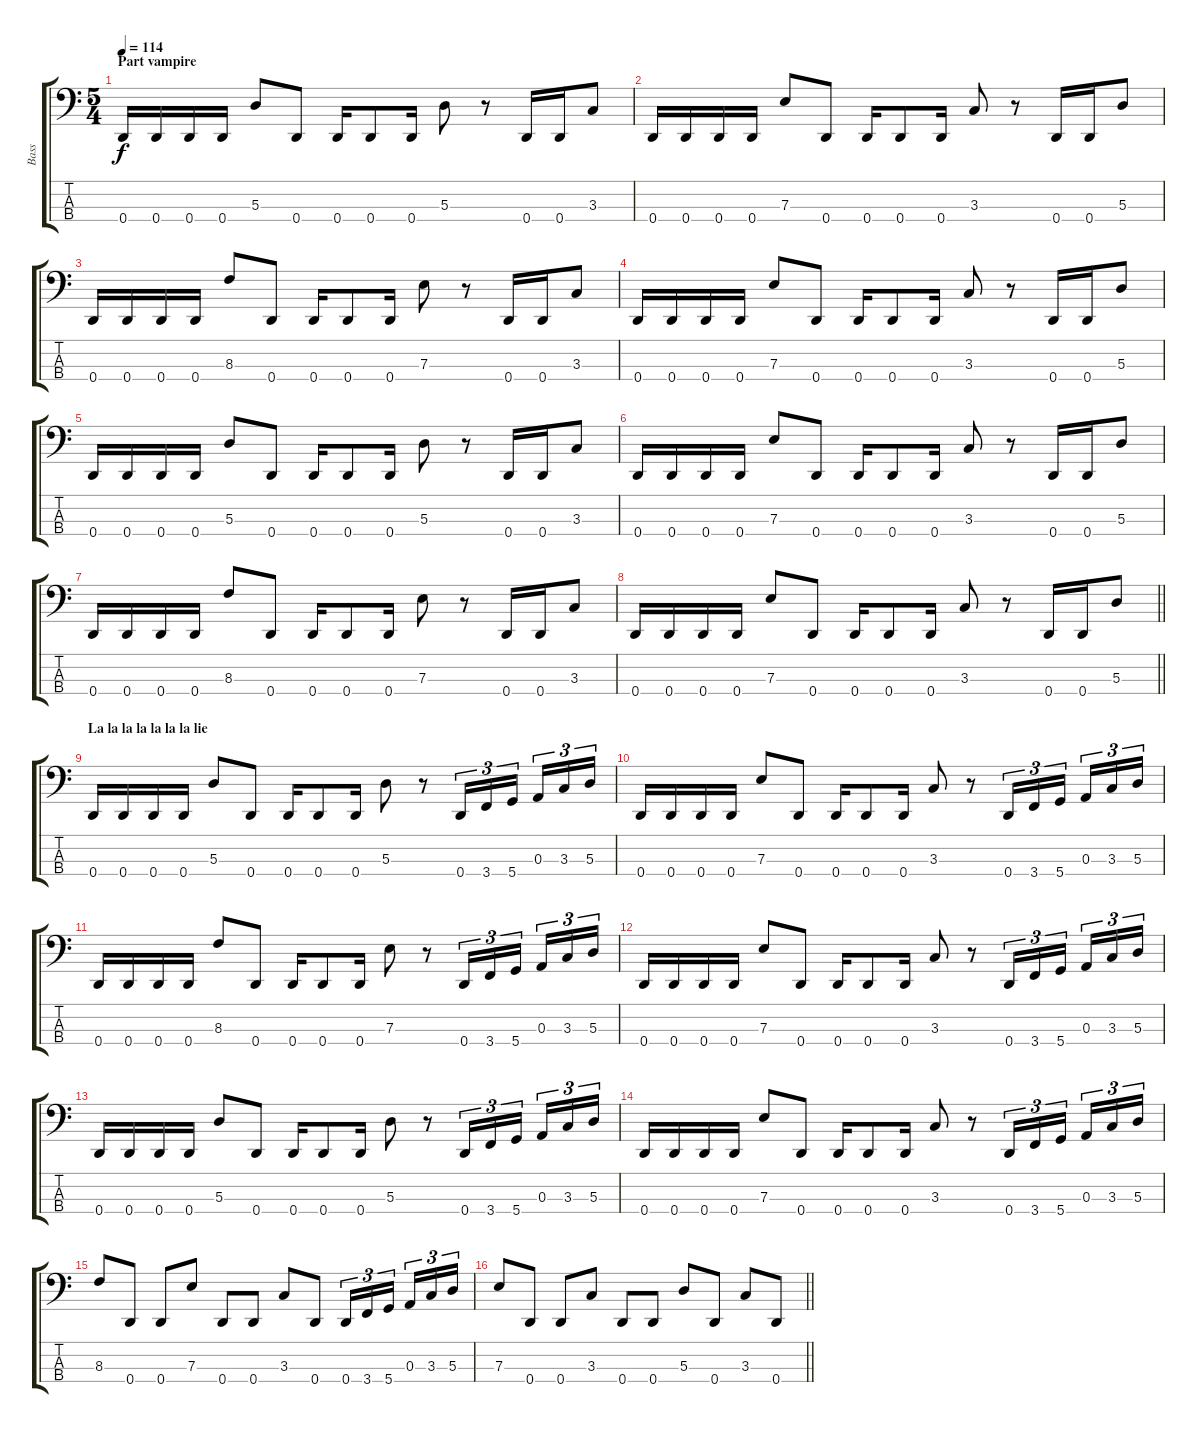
\track ("Bass" "Bass") {instrument electricbassfinger}
\staff {score tabs}
\tuning (G2 D2 A1 D1) {hide}
\ts (5 4)
\section ("" "Part vampire")
\tempo 114
\clef f4
\ks c
0.4.16{dy f instrument electricbassfinger} 0.4.16 0.4.16 0.4.16 5.3.8 0.4.8 0.4.16 0.4.8 0.4.16 5.3.8 r.8 0.4.16 0.4.16 3.3.8 |
0.4.16{instrument electricbassfinger} 0.4.16 0.4.16 0.4.16 7.3.8 0.4.8 0.4.16 0.4.8 0.4.16 3.3.8 r.8 0.4.16 0.4.16 5.3.8 |
0.4.16{instrument electricbassfinger} 0.4.16 0.4.16 0.4.16 8.3.8 0.4.8 0.4.16 0.4.8 0.4.16 7.3.8 r.8 0.4.16 0.4.16 3.3.8 |
0.4.16{instrument electricbassfinger} 0.4.16 0.4.16 0.4.16 7.3.8 0.4.8 0.4.16 0.4.8 0.4.16 3.3.8 r.8 0.4.16 0.4.16 5.3.8 |
0.4.16{instrument electricbassfinger} 0.4.16 0.4.16 0.4.16 5.3.8 0.4.8 0.4.16 0.4.8 0.4.16 5.3.8 r.8 0.4.16 0.4.16 3.3.8 |
0.4.16{instrument electricbassfinger} 0.4.16 0.4.16 0.4.16 7.3.8 0.4.8 0.4.16 0.4.8 0.4.16 3.3.8 r.8 0.4.16 0.4.16 5.3.8 |
0.4.16{instrument electricbassfinger} 0.4.16 0.4.16 0.4.16 8.3.8 0.4.8 0.4.16 0.4.8 0.4.16 7.3.8 r.8 0.4.16 0.4.16 3.3.8 |
\barLineRight lightlight
0.4.16{instrument electricbassfinger} 0.4.16 0.4.16 0.4.16 7.3.8 0.4.8 0.4.16 0.4.8 0.4.16 3.3.8 r.8 0.4.16 0.4.16 5.3.8 |
\section ("" "La la la la la la la lie")
0.4.16{instrument electricbassfinger} 0.4.16 0.4.16 0.4.16 5.3.8 0.4.8 0.4.16 0.4.8 0.4.16 5.3.8 r.8 0.4.16{tu (3 2)} 3.4.16{tu (3 2)} 5.4.16{tu (3 2)} 0.3.16{tu (3 2)} 3.3.16{tu (3 2)} 5.3.16{tu (3 2)} |
0.4.16{instrument electricbassfinger} 0.4.16 0.4.16 0.4.16 7.3.8 0.4.8 0.4.16 0.4.8 0.4.16 3.3.8 r.8 0.4.16{tu (3 2)} 3.4.16{tu (3 2)} 5.4.16{tu (3 2)} 0.3.16{tu (3 2)} 3.3.16{tu (3 2)} 5.3.16{tu (3 2)} |
0.4.16{instrument electricbassfinger} 0.4.16 0.4.16 0.4.16 8.3.8 0.4.8 0.4.16 0.4.8 0.4.16 7.3.8 r.8 0.4.16{tu (3 2)} 3.4.16{tu (3 2)} 5.4.16{tu (3 2)} 0.3.16{tu (3 2)} 3.3.16{tu (3 2)} 5.3.16{tu (3 2)} |
0.4.16{instrument electricbassfinger} 0.4.16 0.4.16 0.4.16 7.3.8 0.4.8 0.4.16 0.4.8 0.4.16 3.3.8 r.8 0.4.16{tu (3 2)} 3.4.16{tu (3 2)} 5.4.16{tu (3 2)} 0.3.16{tu (3 2)} 3.3.16{tu (3 2)} 5.3.16{tu (3 2)} |
0.4.16{instrument electricbassfinger} 0.4.16 0.4.16 0.4.16 5.3.8 0.4.8 0.4.16 0.4.8 0.4.16 5.3.8 r.8 0.4.16{tu (3 2)} 3.4.16{tu (3 2)} 5.4.16{tu (3 2)} 0.3.16{tu (3 2)} 3.3.16{tu (3 2)} 5.3.16{tu (3 2)} |
0.4.16{instrument electricbassfinger} 0.4.16 0.4.16 0.4.16 7.3.8 0.4.8 0.4.16 0.4.8 0.4.16 3.3.8 r.8 0.4.16{tu (3 2)} 3.4.16{tu (3 2)} 5.4.16{tu (3 2)} 0.3.16{tu (3 2)} 3.3.16{tu (3 2)} 5.3.16{tu (3 2)} |
8.3.8 0.4.8 0.4.8 7.3.8 0.4.8 0.4.8 3.3.8 0.4.8 0.4.16{tu (3 2)} 3.4.16{tu (3 2)} 5.4.16{tu (3 2)} 0.3.16{tu (3 2)} 3.3.16{tu (3 2)} 5.3.16{tu (3 2)} |
\barLineRight lightlight
7.3.8 0.4.8 0.4.8 3.3.8 0.4.8 0.4.8 5.3.8 0.4.8 3.3.8 0.4.8
